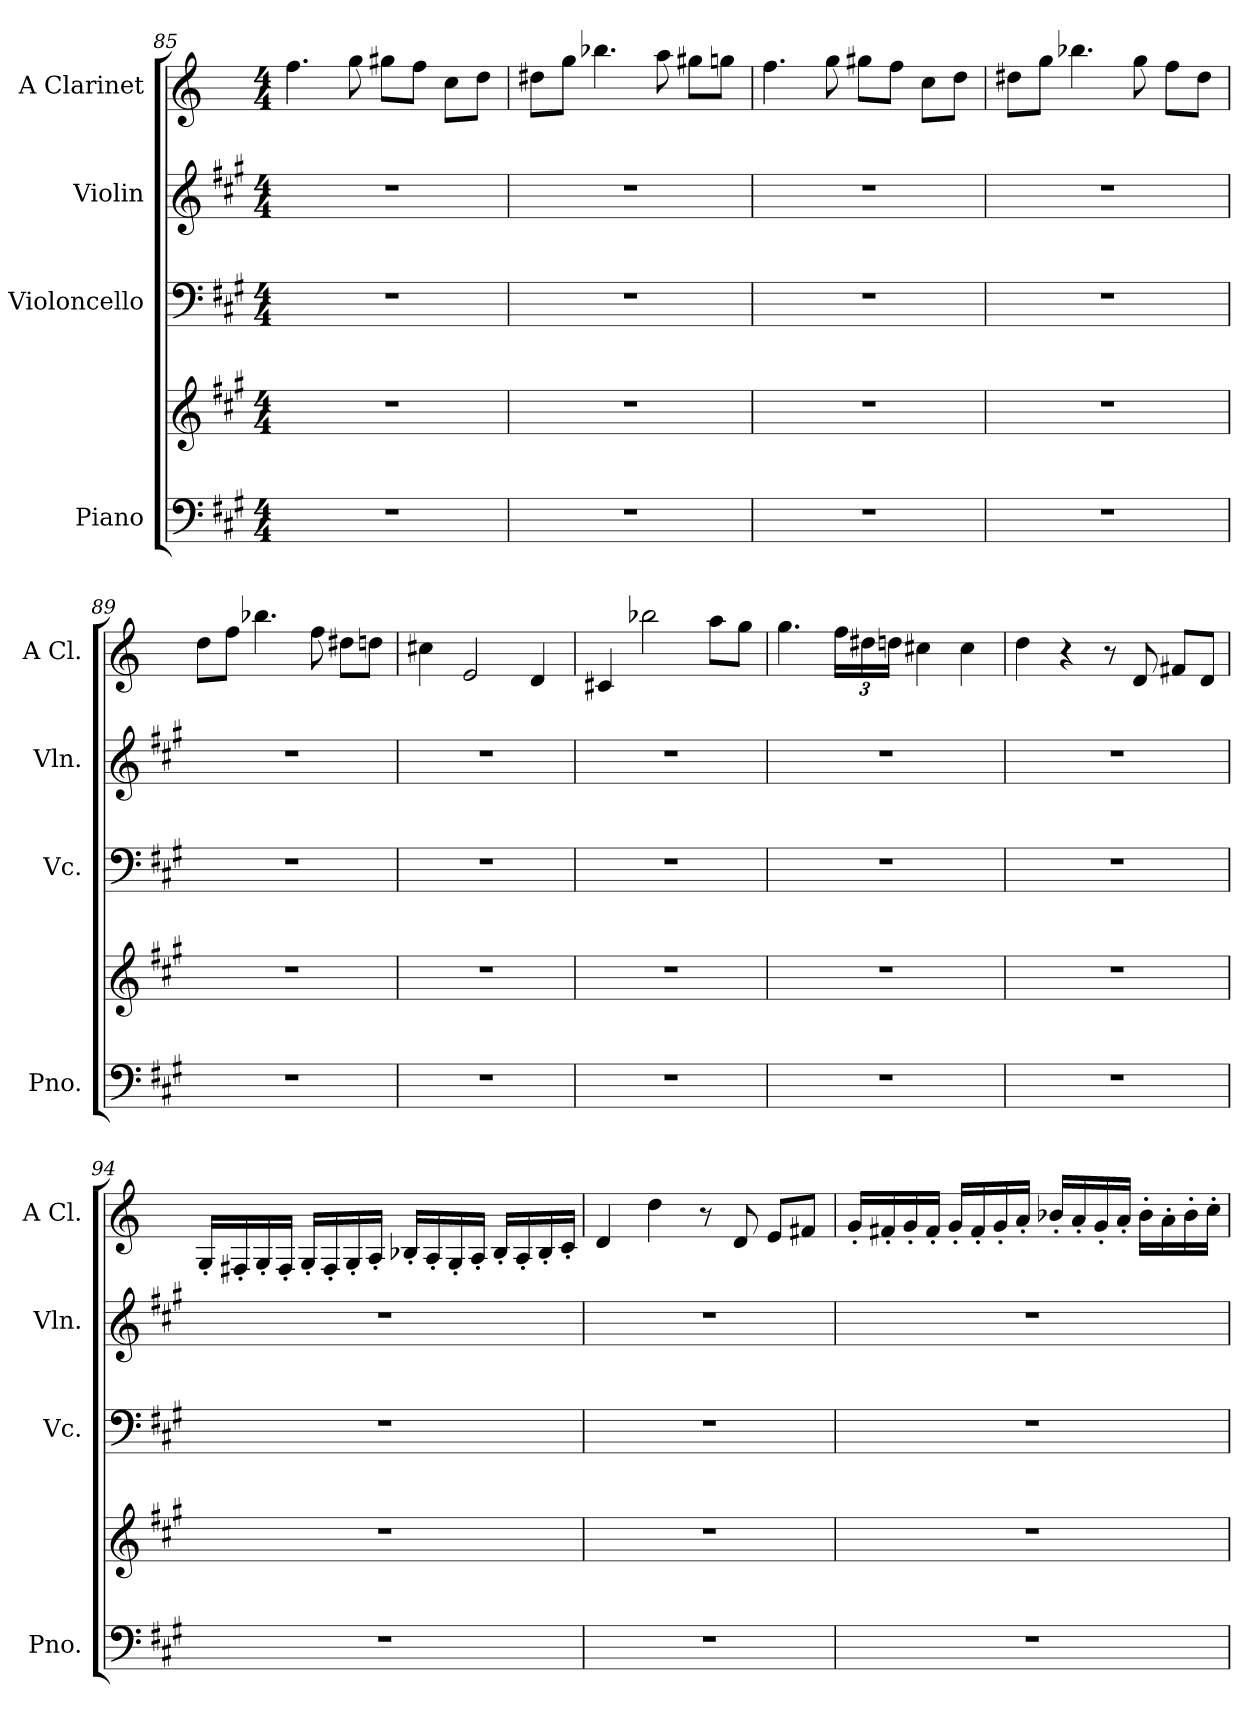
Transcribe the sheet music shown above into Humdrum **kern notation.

**kern	**kern	**kern	**kern	**kern
*part4	*part4	*part3	*part2	*part1
*staff5	*staff4	*staff3	*staff2	*staff1
*I"Piano	*	*I"Violoncello	*I"Violin	*I"A Clarinet
*I'Pno.	*	*I'Vc.	*I'Vln.	*I'A Cl.
*clefF4	*clefG2	*clefF4	*clefG2	*clefG2
*	*	*	*	*ITrd2c3
*k[f#c#g#]	*k[f#c#g#]	*k[f#c#g#]	*k[f#c#g#]	*k[f#c#g#]
*M4/4	*M4/4	*M4/4	*M4/4	*M4/4
=85	=85	=85	=85	=85
1r	1r	1r	1r	4.dd\
.	.	.	.	8ee\
.	.	.	.	8ee#X\L
.	.	.	.	8dd\J
.	.	.	.	8a\L
.	.	.	.	8b\J
=86	=86	=86	=86	=86
1r	1r	1r	1r	8b#X\L
.	.	.	.	8ee\J
.	.	.	.	4.ggn\
.	.	.	.	8ff#\
.	.	.	.	8ee#X\L
.	.	.	.	8een\J
=87	=87	=87	=87	=87
1r	1r	1r	1r	4.dd\
.	.	.	.	8ee\
.	.	.	.	8ee#X\L
.	.	.	.	8dd\J
.	.	.	.	8a\L
.	.	.	.	8b\J
=88	=88	=88	=88	=88
1r	1r	1r	1r	8b#X\L
.	.	.	.	8ee\J
.	.	.	.	4.ggn\
.	.	.	.	8ee\
.	.	.	.	8dd\L
.	.	.	.	8b#\J
!!LO:LB:g=z
=89	=89	=89	=89	=89
1r	1r	1r	1r	8b\L
.	.	.	.	8dd\J
.	.	.	.	4.ggn\
.	.	.	.	8dd\
.	.	.	.	8b#X\L
.	.	.	.	8bn\J
=90	=90	=90	=90	=90
1r	1r	1r	1r	4a#X\
.	.	.	.	2c#/
.	.	.	.	4B/
=91	=91	=91	=91	=91
1r	1r	1r	1r	4A#X/
.	.	.	.	2ggn\
.	.	.	.	8ff#\L
.	.	.	.	8ee\J
=92	=92	=92	=92	=92
1r	1r	1r	1r	4.ee\
.	.	.	.	24dd\LL
.	.	.	.	24b#X\
.	.	.	.	24bn\JJ
.	.	.	.	4a#X\
.	.	.	.	4a#\
=93	=93	=93	=93	=93
1r	1r	1r	1r	4b\
.	.	.	.	4r
.	.	.	.	8r
.	.	.	.	8B/
.	.	.	.	8d#X/L
.	.	.	.	8B/J
!!LO:LB:g=z
=94	=94	=94	=94	=94
1r	1r	1r	1r	16E'/LL
.	.	.	.	16D#X'/
.	.	.	.	16E'/
.	.	.	.	16D#'/JJ
.	.	.	.	16E'/LL
.	.	.	.	16D#'/
.	.	.	.	16E'/
.	.	.	.	16F#'/JJ
.	.	.	.	16Gn'/LL
.	.	.	.	16F#'/
.	.	.	.	16E'/
.	.	.	.	16F#'/JJ
.	.	.	.	16G'/LL
.	.	.	.	16F#'/
.	.	.	.	16G'/
.	.	.	.	16A'/JJ
=95	=95	=95	=95	=95
1r	1r	1r	1r	4B/
.	.	.	.	4b\
.	.	.	.	8r
.	.	.	.	8B/
.	.	.	.	8c#/L
.	.	.	.	8d#X/J
=96	=96	=96	=96	=96
1r	1r	1r	1r	16e'/LL
.	.	.	.	16d#X'/
.	.	.	.	16e'/
.	.	.	.	16d#'/JJ
.	.	.	.	16e'/LL
.	.	.	.	16d#'/
.	.	.	.	16e'/
.	.	.	.	16f#'/JJ
.	.	.	.	16gn'/LL
.	.	.	.	16f#'/
.	.	.	.	16e'/
.	.	.	.	16f#'/JJ
.	.	.	.	16g'\LL
.	.	.	.	16f#'\
.	.	.	.	16g'\
.	.	.	.	16a'\JJ
=	=	=	=	=
*-	*-	*-	*-	*-
